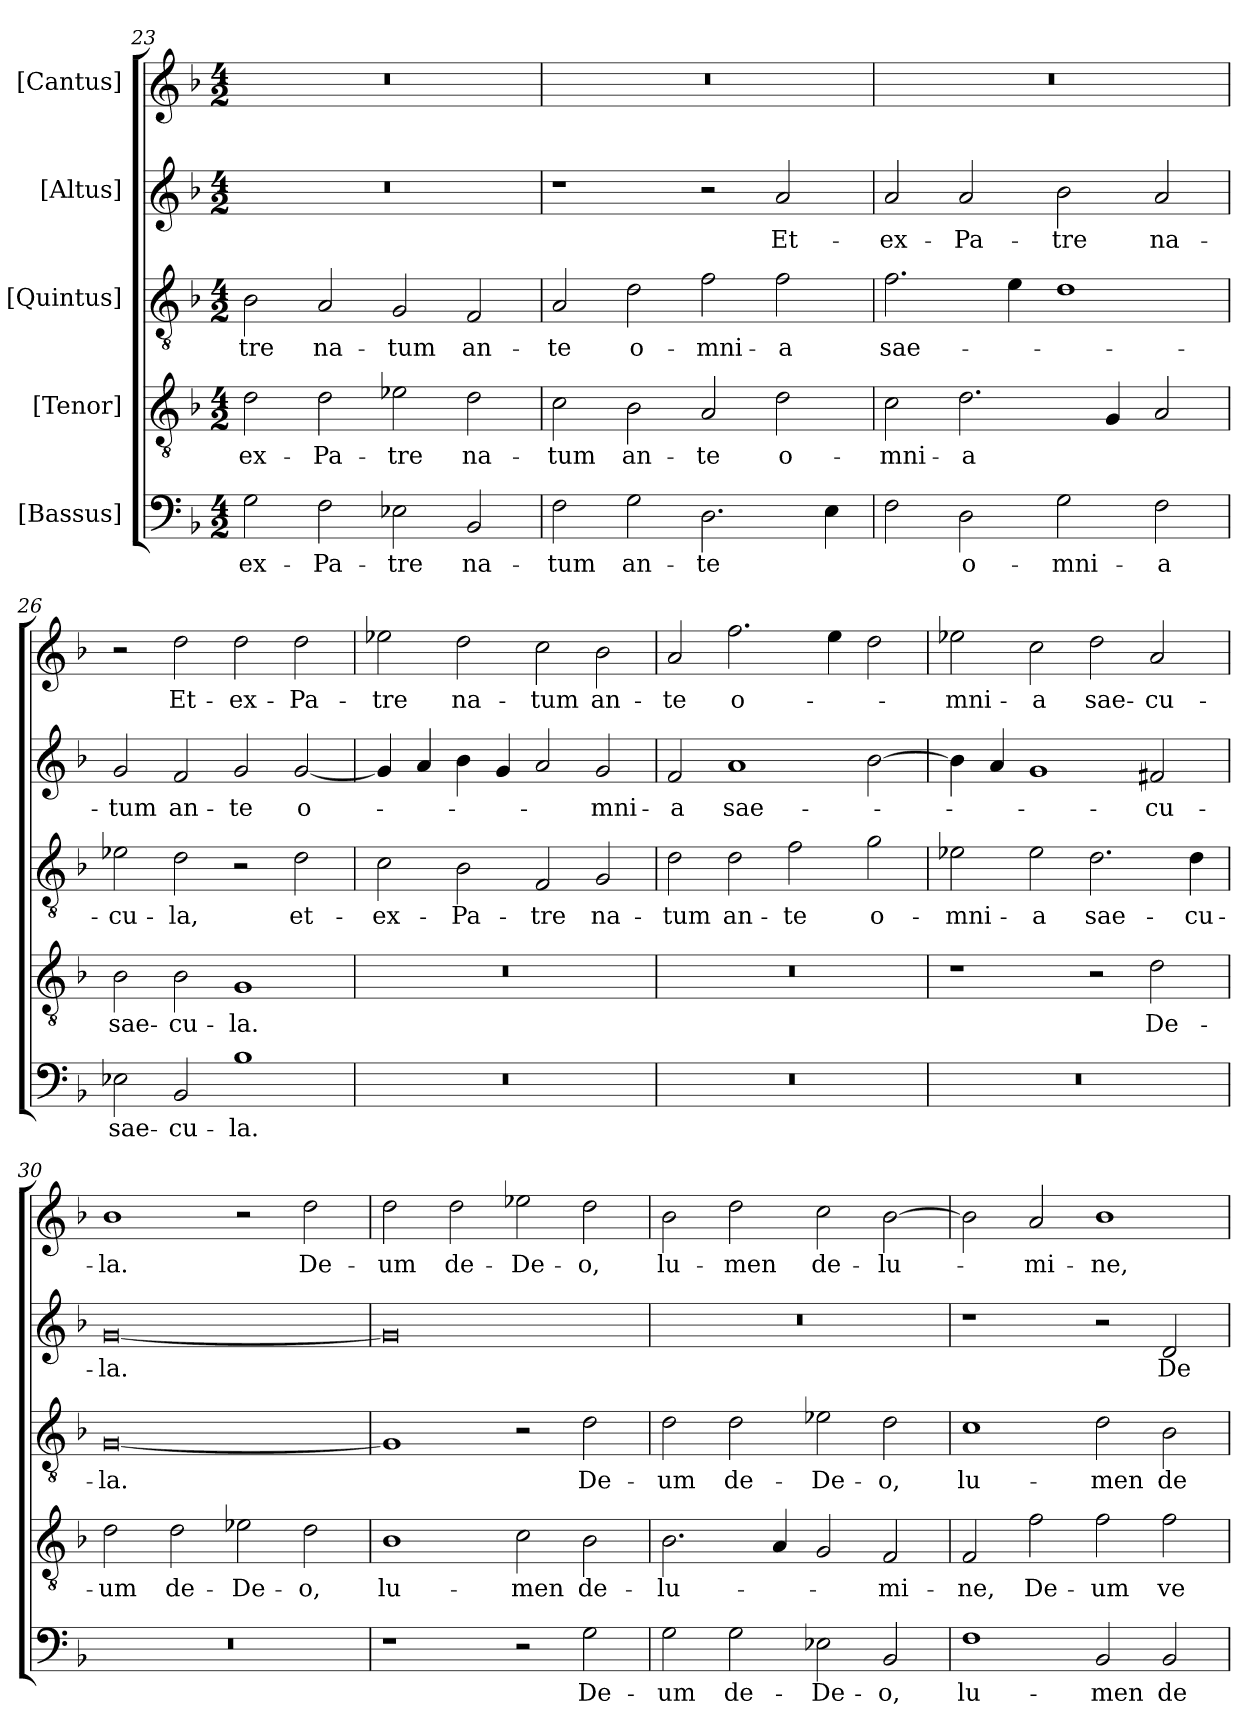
**kern	**text	**kern	**text	**kern	**text	**kern	**text	**kern	**text
*part5	*part5	*part4	*part4	*part3	*part3	*part2	*part2	*part1	*part1
*staff5	*staff5	*staff4	*staff4	*staff3	*staff3	*staff2	*staff2	*staff1	*staff1
*I"[Bassus]	*	*I"[Tenor]	*	*I"[Quintus]	*	*I"[Altus]	*	*I"[Cantus]	*
*clefF4	*	*clefGv2	*	*clefGv2	*	*clefG2	*	*clefG2	*
*k[b-]	*	*k[b-]	*	*k[b-]	*	*k[b-]	*	*k[b-]	*
*M4/2	*	*M4/2	*	*M4/2	*	*M4/2	*	*M4/2	*
=23	=23	=23	=23	=23	=23	=23	=23	=23	=23
2G\	ex-	2d\	ex-	2B-\	-tre	0r	.	0r	.
2F\	Pa-	2d\	Pa-	2A/	na-	.	.	.	.
2E-X\	-tre	2e-X\	-tre	2G/	-tum	.	.	.	.
2BB-/	na-	2d\	na-	2F/	an-	.	.	.	.
=24	=24	=24	=24	=24	=24	=24	=24	=24	=24
2F\	-tum	2c\	-tum	2A/	-te	1r	.	0r	.
2G\	an-	2B-\	an-	2d\	o-	.	.	.	.
2.D\	-te	2A/	-te	2f\	-mni-	2r	.	.	.
.	.	2d\	o-	2f\	-a	2a/	Et-	.	.
4E\	.	.	.	.	.	.	.	.	.
=25	=25	=25	=25	=25	=25	=25	=25	=25	=25
2F\	.	2c\	-mni-	2.f\	sae-	2a/	ex-	0r	.
2D\	o-	2.d\	-a	.	.	2a/	Pa-	.	.
.	.	.	.	4e\	.	.	.	.	.
2G\	-mni-	.	.	1d\	.	2b-\	-tre	.	.
.	.	4G/	.	.	.	.	.	.	.
2F\	-a	2A/	.	.	.	2a/	na-	.	.
=26	=26	=26	=26	=26	=26	=26	=26	=26	=26
2E-X\	sae-	2B-\	sae-	2e-X\	-cu-	2g/	-tum	2r	.
2BB-/	-cu-	2B-\	-cu-	2d\	-la,	2f/	an-	2dd\	Et-
1B-\	-la.	1G/	-la.	2r	.	2g/	-te	2dd\	ex-
.	.	.	.	2d\	et-	[2g/	o-	2dd\	Pa-
=27	=27	=27	=27	=27	=27	=27	=27	=27	=27
0r	.	0r	.	2c\	ex-	4g/]	.	2ee-X\	-tre
.	.	.	.	.	.	4a/	.	.	.
.	.	.	.	2B-\	Pa-	4b-\	.	2dd\	na-
.	.	.	.	.	.	4g/	.	.	.
.	.	.	.	2F/	-tre	2a/	.	2cc\	-tum
.	.	.	.	2G/	na-	2g/	-mni-	2b-\	an-
=28	=28	=28	=28	=28	=28	=28	=28	=28	=28
0r	.	0r	.	2d\	-tum	2f/	-a	2a/	-te
.	.	.	.	2d\	an-	1a/	sae-	2.ff\	o-
.	.	.	.	2f\	-te	.	.	.	.
.	.	.	.	.	.	.	.	4ee\	.
.	.	.	.	2g\	o-	[2b-\	.	2dd\	.
=29	=29	=29	=29	=29	=29	=29	=29	=29	=29
0r	.	1r	.	2e-X\	-mni-	4b-\]	.	2ee-X\	-mni-
.	.	.	.	.	.	4a/	.	.	.
.	.	.	.	2e-\	-a	1g/	.	2cc\	-a
.	.	2r	.	2.d\	sae-	.	.	2dd\	sae-
.	.	2d\	De-	.	.	2f#X/	-cu-	2a/	-cu-
.	.	.	.	4d\	-cu-	.	.	.	.
=30	=30	=30	=30	=30	=30	=30	=30	=30	=30
0r	.	2d\	-um	[0G/	-la.	[0g/	-la.	1b-\	-la.
.	.	2d\	de-	.	.	.	.	.	.
.	.	2e-X\	De-	.	.	.	.	2r	.
.	.	2d\	-o,	.	.	.	.	2dd\	De-
=31	=31	=31	=31	=31	=31	=31	=31	=31	=31
1r	.	1B-\	lu-	1G/]	.	0g/]	.	2dd\	-um
.	.	.	.	.	.	.	.	2dd\	de-
2r	.	2c\	-men	2r	.	.	.	2ee-X\	De-
2G\	De-	2B-\	de-	2d\	De-	.	.	2dd\	-o,
=32	=32	=32	=32	=32	=32	=32	=32	=32	=32
2G\	-um	2.B-\	lu-	2d\	-um	0r	.	2b-\	lu-
2G\	de-	.	.	2d\	de-	.	.	2dd\	-men
.	.	4A/	.	.	.	.	.	.	.
2E-X\	De-	2G/	.	2e-X\	De-	.	.	2cc\	de-
2BB-/	-o,	2F/	-mi-	2d\	-o,	.	.	[2b-\	lu-
=33	=33	=33	=33	=33	=33	=33	=33	=33	=33
1F\	lu-	2F/	-ne,	1c\	lu-	1r	.	2b-\]	.
.	.	2f\	De-	.	.	.	.	2a/	-mi-
2BB-/	-men	2f\	-um	2d\	-men	2r	.	1b-\	-ne,
2BB-/	de-	2f\	ve-	2B-\	de-	2d/	De-	.	.
=	=	=	=	=	=	=	=	=	=
*-	*-	*-	*-	*-	*-	*-	*-	*-	*-
